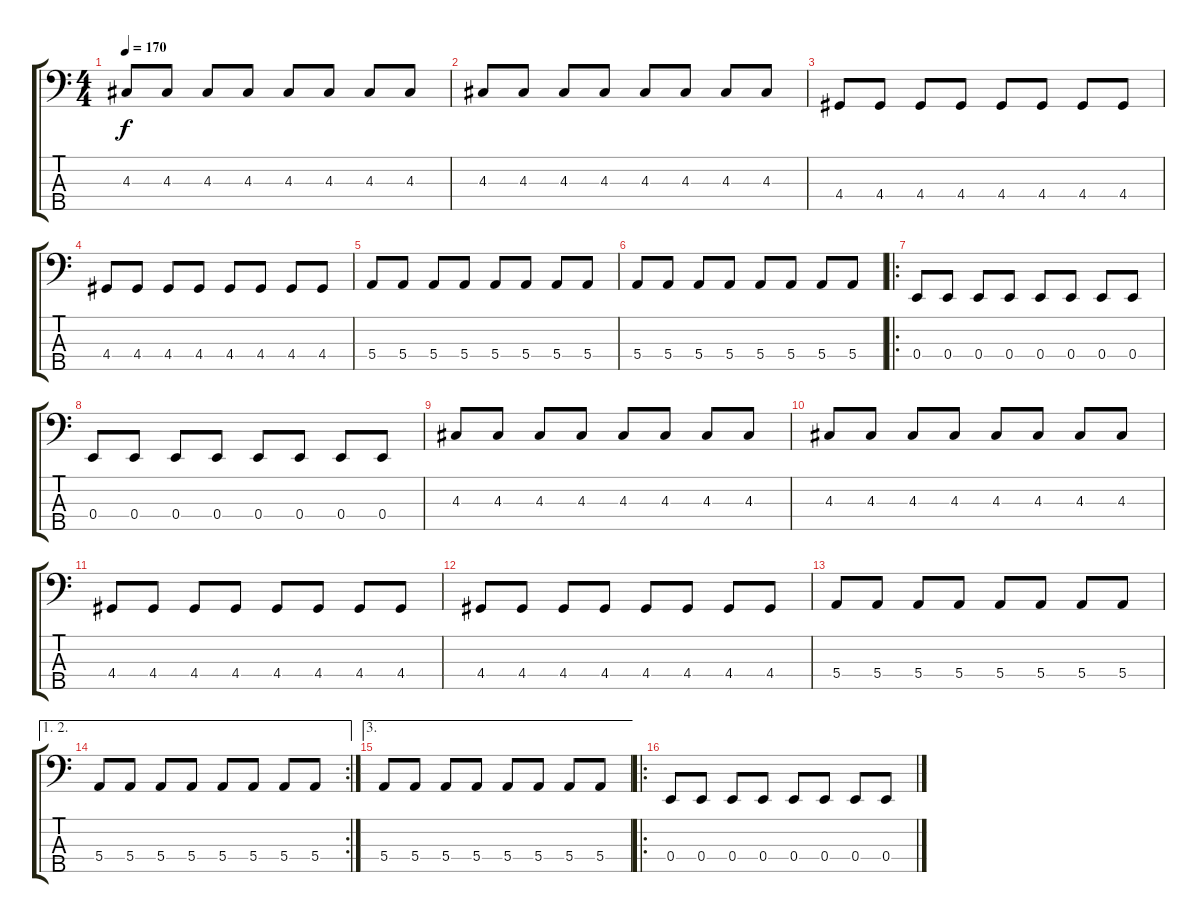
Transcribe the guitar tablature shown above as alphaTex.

\track "" {instrument electricbassfinger}
\staff {score tabs}
\tuning (G2 D2 A1 E1 B0) {hide}
\ts (4 4)
\tempo 170
\clef f4
\ks c
4.3.8{dy f} 4.3.8 4.3.8 4.3.8 4.3.8 4.3.8 4.3.8 4.3.8 |
4.3.8 4.3.8 4.3.8 4.3.8 4.3.8 4.3.8 4.3.8 4.3.8 |
4.4.8 4.4.8 4.4.8 4.4.8 4.4.8 4.4.8 4.4.8 4.4.8 |
4.4.8 4.4.8 4.4.8 4.4.8 4.4.8 4.4.8 4.4.8 4.4.8 |
5.4.8 5.4.8 5.4.8 5.4.8 5.4.8 5.4.8 5.4.8 5.4.8 |
5.4.8 5.4.8 5.4.8 5.4.8 5.4.8 5.4.8 5.4.8 5.4.8 |
\ro
0.4.8 0.4.8 0.4.8 0.4.8 0.4.8 0.4.8 0.4.8 0.4.8 |
0.4.8 0.4.8 0.4.8 0.4.8 0.4.8 0.4.8 0.4.8 0.4.8 |
4.3.8 4.3.8 4.3.8 4.3.8 4.3.8 4.3.8 4.3.8 4.3.8 |
4.3.8 4.3.8 4.3.8 4.3.8 4.3.8 4.3.8 4.3.8 4.3.8 |
4.4.8 4.4.8 4.4.8 4.4.8 4.4.8 4.4.8 4.4.8 4.4.8 |
4.4.8 4.4.8 4.4.8 4.4.8 4.4.8 4.4.8 4.4.8 4.4.8 |
5.4.8 5.4.8 5.4.8 5.4.8 5.4.8 5.4.8 5.4.8 5.4.8 |
\ae (1 2)
\rc 2
5.4.8 5.4.8 5.4.8 5.4.8 5.4.8 5.4.8 5.4.8 5.4.8 |
\ae 3
5.4.8 5.4.8 5.4.8 5.4.8 5.4.8 5.4.8 5.4.8 5.4.8 |
\ro
0.4.8 0.4.8 0.4.8 0.4.8 0.4.8 0.4.8 0.4.8 0.4.8
